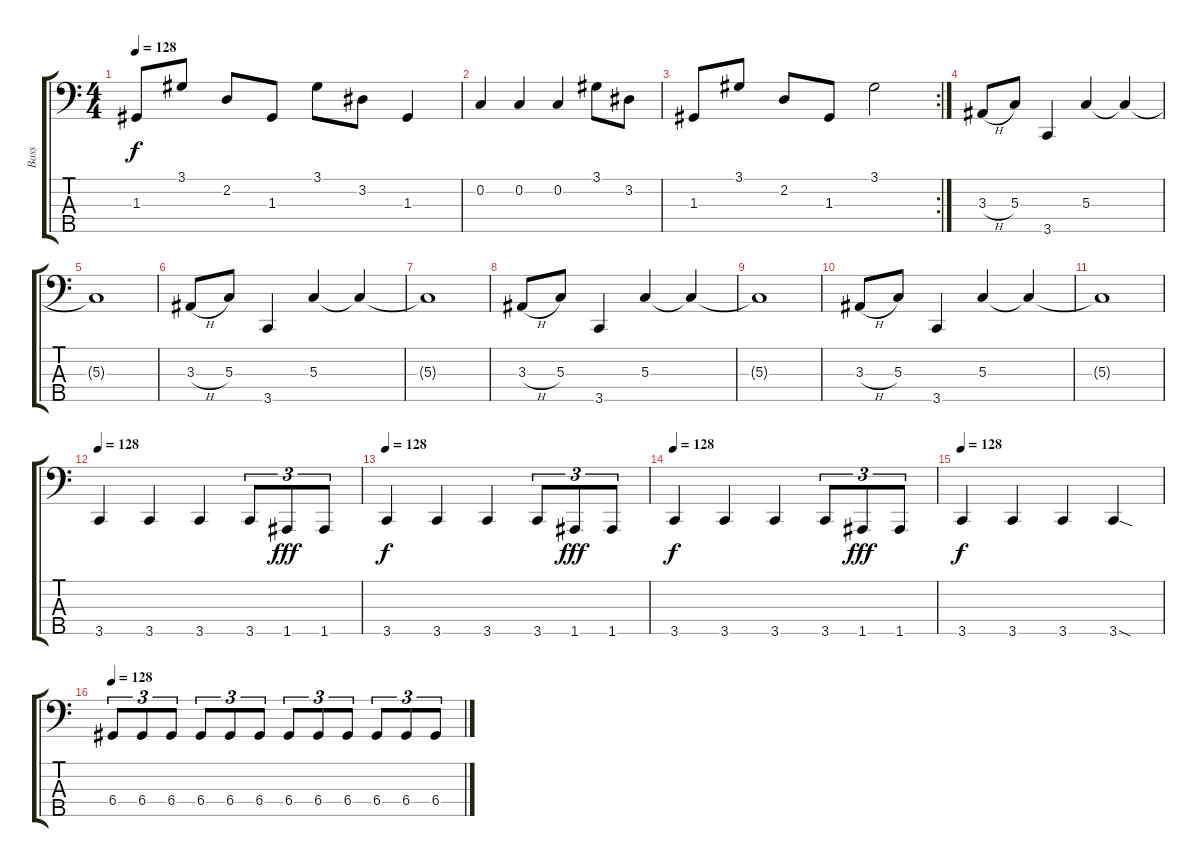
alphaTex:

\track ("Bass" "Bass") {instrument electricbassfinger}
\staff {score tabs}
\tuning (F2 C2 G1 D1 A0) {hide}
\ts (4 4)
\tempo 128
\clef f4
\ks c
1.3.8{dy f} 3.1.8 2.2.8 1.3.8 3.1.8 3.2.8 1.3.4 |
0.2.4 0.2.4 0.2.4 3.1.8 3.2.8 |
\rc 2
1.3.8 3.1.8 2.2.8 1.3.8 3.1.2 |
3.3{h}.8 5.3.8 3.5.4 5.3.4 5.3{t}.4 |
5.3{t}.1 |
3.3{h}.8 5.3.8 3.5.4 5.3.4 5.3{t}.4 |
5.3{t}.1 |
3.3{h}.8 5.3.8 3.5.4 5.3.4 5.3{t}.4 |
5.3{t}.1 |
3.3{h}.8 5.3.8 3.5.4 5.3.4 5.3{t}.4 |
5.3{t}.1 |
\tempo 128
3.5.4 3.5.4 3.5.4 3.5.8{tu (3 2)} 1.5.8{tu (3 2) dy fff} 1.5.8{tu (3 2)} |
\tempo 128
3.5.4{dy f} 3.5.4 3.5.4 3.5.8{tu (3 2)} 1.5.8{tu (3 2) dy fff} 1.5.8{tu (3 2)} |
\tempo 128
3.5.4{dy f} 3.5.4 3.5.4 3.5.8{tu (3 2)} 1.5.8{tu (3 2) dy fff} 1.5.8{tu (3 2)} |
\tempo 128
3.5.4{dy f} 3.5.4 3.5.4 3.5{sod}.4 |
\tempo 128
6.4.8{tu (3 2)} 6.4.8{tu (3 2)} 6.4.8{tu (3 2)} 6.4.8{tu (3 2)} 6.4.8{tu (3 2)} 6.4.8{tu (3 2)} 6.4.8{tu (3 2)} 6.4.8{tu (3 2)} 6.4.8{tu (3 2)} 6.4.8{tu (3 2)} 6.4.8{tu (3 2)} 6.4.8{tu (3 2)}
